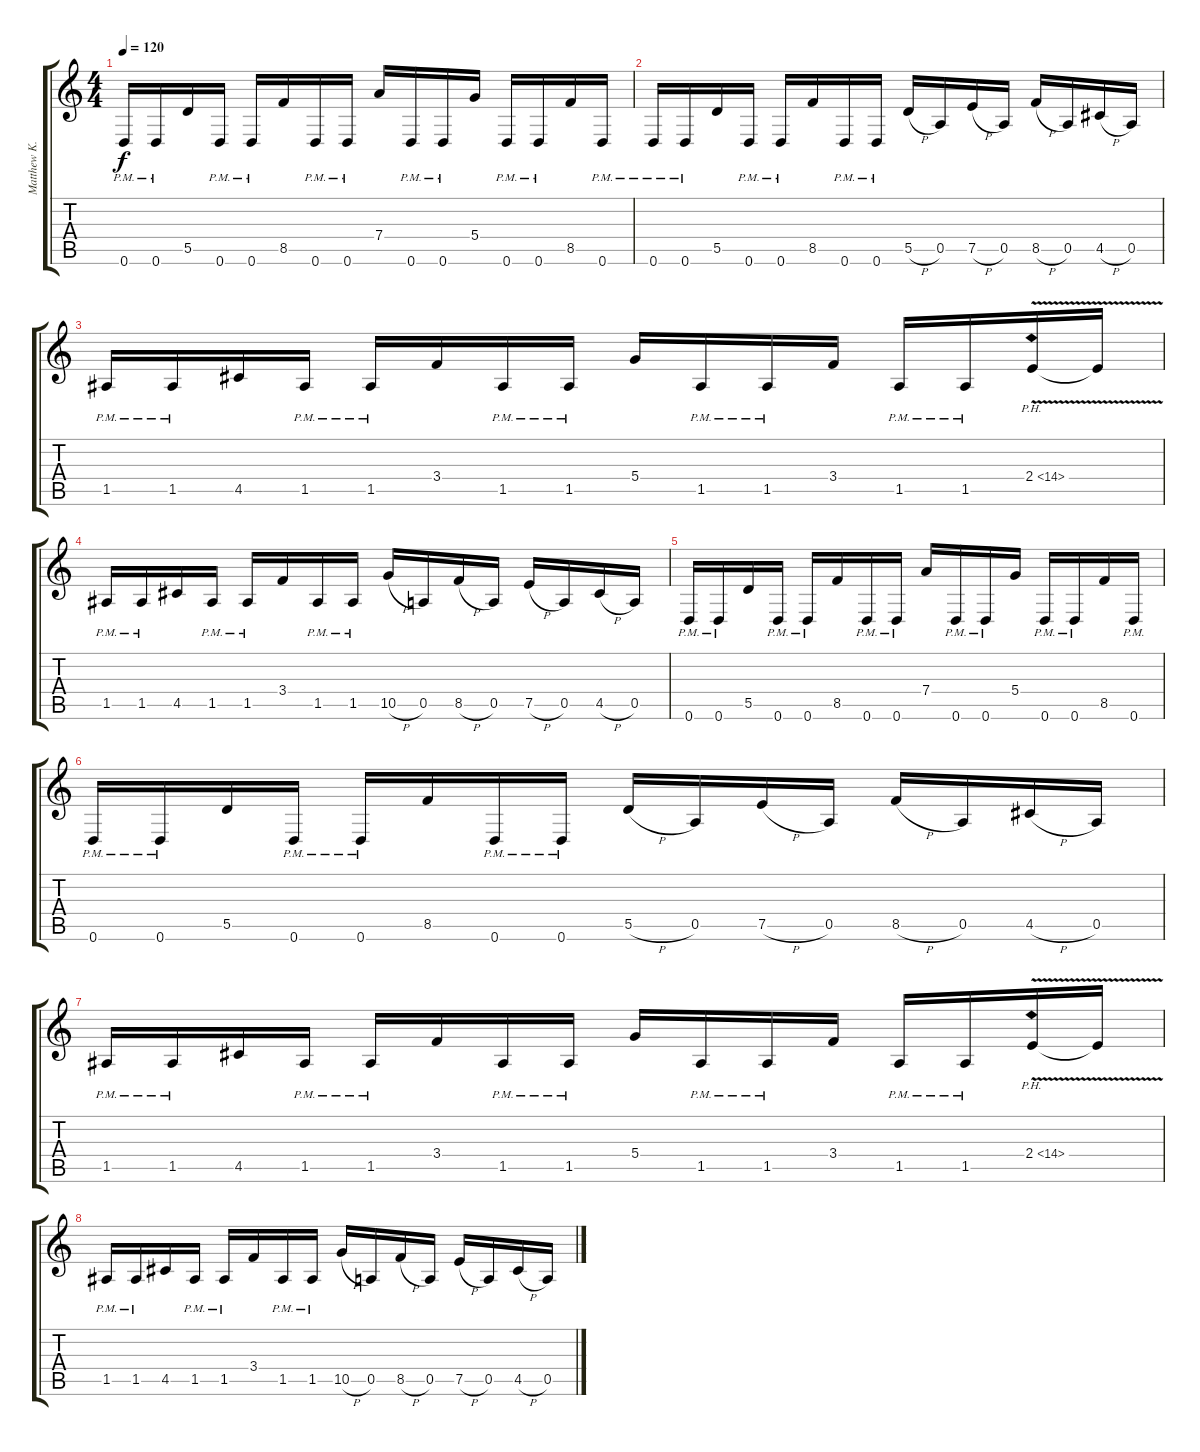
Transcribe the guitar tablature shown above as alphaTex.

\track ("Matthew K. Heafy" "Matthew K.") {instrument distortionguitar}
\staff {score tabs}
\tuning (E4 B3 G3 D3 A2 D2) {hide}
\ts (4 4)
\tempo 120
\clef g2
\ks c
0.6{pm}.16{dy f} 0.6{pm}.16 5.5.16 0.6{pm}.16 0.6{pm}.16 8.5.16 0.6{pm}.16 0.6{pm}.16 7.4.16 0.6{pm}.16 0.6{pm}.16 5.4.16 0.6{pm}.16 0.6{pm}.16 8.5.16 0.6{pm}.16 |
0.6{pm}.16 0.6{pm}.16 5.5.16 0.6{pm}.16 0.6{pm}.16 8.5.16 0.6{pm}.16 0.6{pm}.16 5.5{h}.16 0.5.16 7.5{h}.16 0.5.16 8.5{h}.16 0.5.16 4.5{h}.16 0.5.16 |
1.5{pm}.16 1.5{pm}.16 4.5.16 1.5{pm}.16 1.5{pm}.16 3.4.16 1.5{pm}.16 1.5{pm}.16 5.4.16 1.5{pm}.16 1.5{pm}.16 3.4.16 1.5{pm}.16 1.5{pm}.16 2.4{ph 12 v}.16 2.4{t}.16 |
1.5{pm}.16 1.5{pm}.16 4.5.16 1.5{pm}.16 1.5{pm}.16 3.4.16 1.5{pm}.16 1.5{pm}.16 10.5{h}.16 0.5.16 8.5{h}.16 0.5.16 7.5{h}.16 0.5.16 4.5{h}.16 0.5.16 |
0.6{pm}.16 0.6{pm}.16 5.5.16 0.6{pm}.16 0.6{pm}.16 8.5.16 0.6{pm}.16 0.6{pm}.16 7.4.16 0.6{pm}.16 0.6{pm}.16 5.4.16 0.6{pm}.16 0.6{pm}.16 8.5.16 0.6{pm}.16 |
0.6{pm}.16 0.6{pm}.16 5.5.16 0.6{pm}.16 0.6{pm}.16 8.5.16 0.6{pm}.16 0.6{pm}.16 5.5{h}.16 0.5.16 7.5{h}.16 0.5.16 8.5{h}.16 0.5.16 4.5{h}.16 0.5.16 |
1.5{pm}.16 1.5{pm}.16 4.5.16 1.5{pm}.16 1.5{pm}.16 3.4.16 1.5{pm}.16 1.5{pm}.16 5.4.16 1.5{pm}.16 1.5{pm}.16 3.4.16 1.5{pm}.16 1.5{pm}.16 2.4{ph 12 v}.16 2.4{t}.16 |
1.5{pm}.16 1.5{pm}.16 4.5.16 1.5{pm}.16 1.5{pm}.16 3.4.16 1.5{pm}.16 1.5{pm}.16 10.5{h}.16 0.5.16 8.5{h}.16 0.5.16 7.5{h}.16 0.5.16 4.5{h}.16 0.5.16
